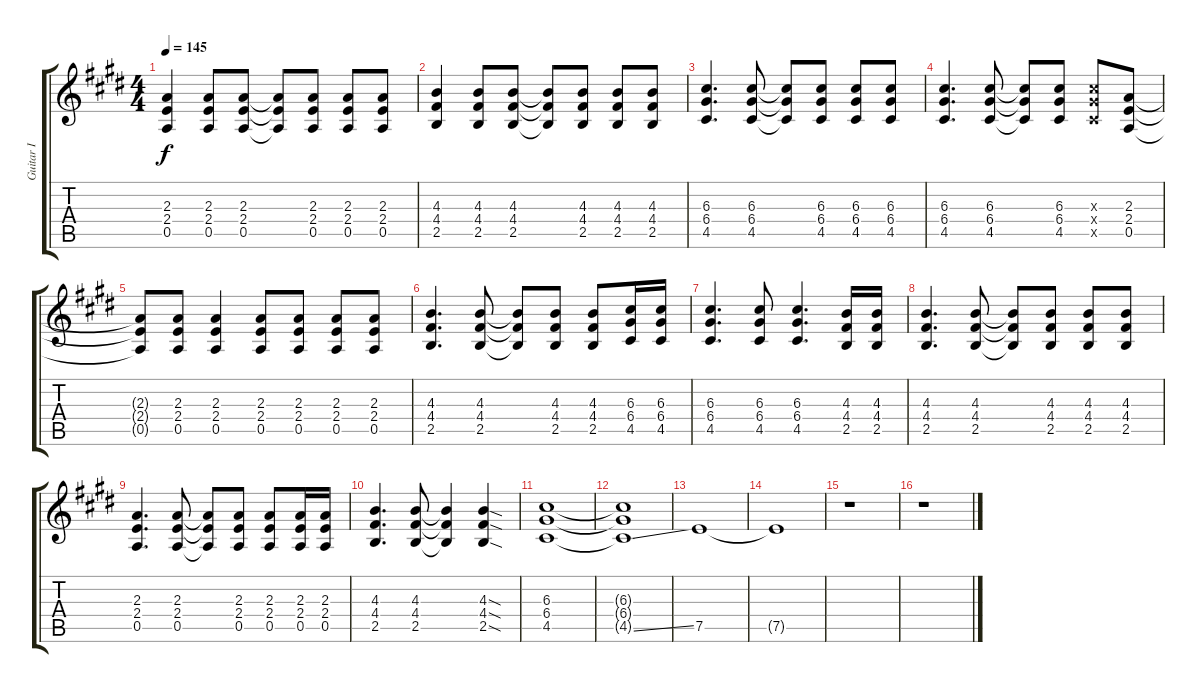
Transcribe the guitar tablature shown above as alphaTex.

\track ("Guitar I" "Guitar I") {instrument overdrivenguitar}
\staff {score tabs}
\tuning (E4 B3 G3 D3 A2 E2) {hide}
\ts (4 4)
\tempo 145
\clef g2
\ks e
(2.3 2.4 0.5).4{dy f} (2.3 2.4 0.5).8 (2.3 2.4 0.5).8 (2.3{t} 2.4{t} 0.5{t}).8 (2.3 2.4 0.5).8 (2.3 2.4 0.5).8 (2.3 2.4 0.5).8 |
(4.3 4.4 2.5).4 (4.3 4.4 2.5).8 (4.3 4.4 2.5).8 (4.3{t} 4.4{t} 2.5{t}).8 (4.3 4.4 2.5).8 (4.3 4.4 2.5).8 (4.3 4.4 2.5).8 |
(6.3 6.4 4.5).4{d} (6.3 6.4 4.5).8 (6.3{t} 6.4{t} 4.5{t}).8 (6.3 6.4 4.5).8 (6.3 6.4 4.5).8 (6.3 6.4 4.5).8 |
(6.3 6.4 4.5).4{d} (6.3 6.4 4.5).8 (6.3{t} 6.4{t} 4.5{t}).8 (6.3 6.4 4.5).8 (6.3{x} 6.4{x} 4.5{x}).8 (2.3 2.4 0.5).8 |
(2.3{t} 2.4{t} 0.5{t}).8 (2.3 2.4 0.5).8 (2.3 2.4 0.5).4 (2.3 2.4 0.5).8 (2.3 2.4 0.5).8 (2.3 2.4 0.5).8 (2.3 2.4 0.5).8 |
(4.3 4.4 2.5).4{d} (4.3 4.4 2.5).8 (4.3{t} 4.4{t} 2.5{t}).8 (4.3 4.4 2.5).8 (4.3 4.4 2.5).8 (6.3 6.4 4.5).16 (6.3 6.4 4.5).16 |
(6.3 6.4 4.5).4{d} (6.3 6.4 4.5).8 (6.3 6.4 4.5).4{d} (4.3 4.4 2.5).16 (4.3 4.4 2.5).16 |
(4.3 4.4 2.5).4{d} (4.3 4.4 2.5).8 (4.3{t} 4.4{t} 2.5{t}).8 (4.3 4.4 2.5).8 (4.3 4.4 2.5).8 (4.3 4.4 2.5).8 |
(2.3 2.4 0.5).4{d} (2.3 2.4 0.5).8 (2.3{t} 2.4{t} 0.5{t}).8 (2.3 2.4 0.5).8 (2.3 2.4 0.5).8 (2.3 2.4 0.5).16 (2.3 2.4 0.5).16 |
(4.3 4.4 2.5).4{d} (4.3 4.4 2.5).8 (4.3{t} 4.4{t} 2.5{t}).4 (4.3{sod} 4.4{sod} 2.5{sod}).4 |
(6.3 6.4 4.5).1 |
(6.3{t} 6.4{t} 4.5{ss t}).1 |
7.5.1 |
7.5{t}.1 |
r.1 |
r.1
